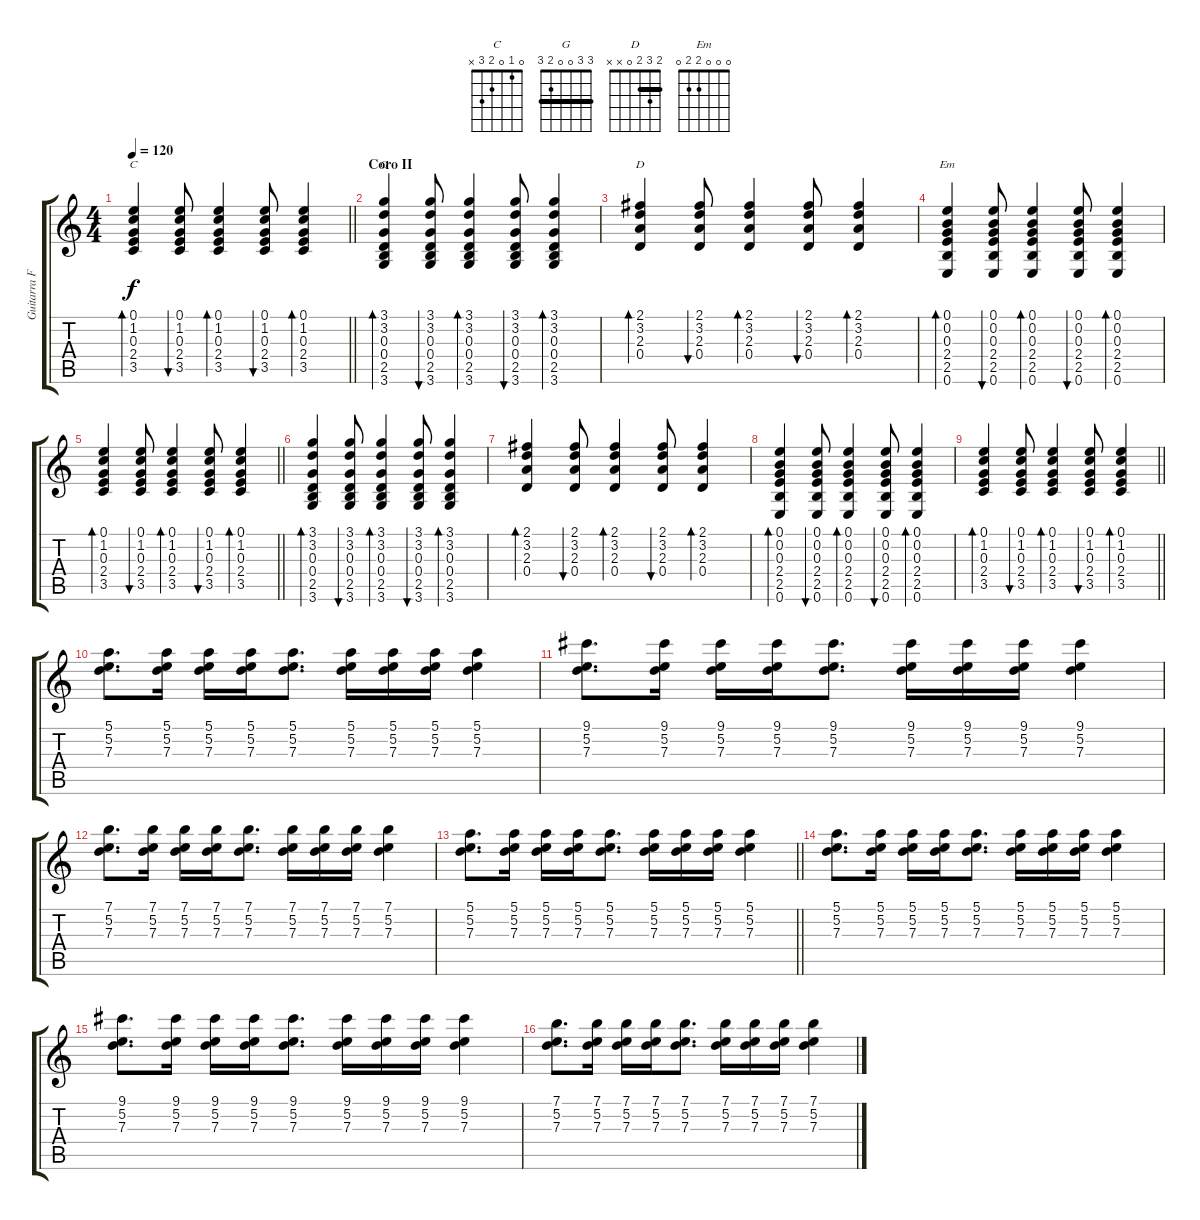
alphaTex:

\track ("Guitarra Fondo" "Guitarra F") {instrument electricguitarjazz}
\staff {score tabs}
\tuning (E4 B3 G3 D3 A2 E2) {hide}
\chord ("C" 0 1 0 2 3 x)
\chord ("G" 3 3 0 0 2 3) {barre 3}
\chord ("D" 2 3 2 0 x x) {barre 2}
\chord ("Em" 0 0 0 2 2 0)
\ts (4 4)
\tempo 120
\clef g2
\barLineRight lightlight
\ks c
(0.1 1.2 0.3 2.4 3.5).4{bd 60 ch "C" dy f} (0.1 1.2 0.3 2.4 3.5).8{bu 60} (0.1 1.2 0.3 2.4 3.5).4{bd 60} (0.1 1.2 0.3 2.4 3.5).8{bu 60} (0.1 1.2 0.3 2.4 3.5).4{bd 60} |
\section ("" "Coro II")
(3.1 3.2 0.3 0.4 2.5 3.6).4{bd 60 ch "G"} (3.1 3.2 0.3 0.4 2.5 3.6).8{bu 60} (3.1 3.2 0.3 0.4 2.5 3.6).4{bd 60} (3.1 3.2 0.3 0.4 2.5 3.6).8{bu 60} (3.1 3.2 0.3 0.4 2.5 3.6).4{bd 60} |
(2.1 3.2 2.3 0.4).4{bd 60 ch "D"} (2.1 3.2 2.3 0.4).8{bu 60} (2.1 3.2 2.3 0.4).4{bd 60} (2.1 3.2 2.3 0.4).8{bu 60} (2.1 3.2 2.3 0.4).4{bd 60} |
(0.1 0.2 0.3 2.4 2.5 0.6).4{bd 60 ch "Em"} (0.1 0.2 0.3 2.4 2.5 0.6).8{bu 60} (0.1 0.2 0.3 2.4 2.5 0.6).4{bd 60} (0.1 0.2 0.3 2.4 2.5 0.6).8{bu 60} (0.1 0.2 0.3 2.4 2.5 0.6).4{bd 60} |
\barLineRight lightlight
(0.1 1.2 0.3 2.4 3.5).4{bd 60} (0.1 1.2 0.3 2.4 3.5).8{bu 60} (0.1 1.2 0.3 2.4 3.5).4{bd 60} (0.1 1.2 0.3 2.4 3.5).8{bu 60} (0.1 1.2 0.3 2.4 3.5).4{bd 60} |
(3.1 3.2 0.3 0.4 2.5 3.6).4{bd 60} (3.1 3.2 0.3 0.4 2.5 3.6).8{bu 60} (3.1 3.2 0.3 0.4 2.5 3.6).4{bd 60} (3.1 3.2 0.3 0.4 2.5 3.6).8{bu 60} (3.1 3.2 0.3 0.4 2.5 3.6).4{bd 60} |
(2.1 3.2 2.3 0.4).4{bd 60} (2.1 3.2 2.3 0.4).8{bu 60} (2.1 3.2 2.3 0.4).4{bd 60} (2.1 3.2 2.3 0.4).8{bu 60} (2.1 3.2 2.3 0.4).4{bd 60} |
(0.1 0.2 0.3 2.4 2.5 0.6).4{bd 60} (0.1 0.2 0.3 2.4 2.5 0.6).8{bu 60} (0.1 0.2 0.3 2.4 2.5 0.6).4{bd 60} (0.1 0.2 0.3 2.4 2.5 0.6).8{bu 60} (0.1 0.2 0.3 2.4 2.5 0.6).4{bd 60} |
\barLineRight lightlight
(0.1 1.2 0.3 2.4 3.5).4{bd 60} (0.1 1.2 0.3 2.4 3.5).8{bu 60} (0.1 1.2 0.3 2.4 3.5).4{bd 60} (0.1 1.2 0.3 2.4 3.5).8{bu 60} (0.1 1.2 0.3 2.4 3.5).4{bd 60} |
(5.1 5.2 7.3).8{d volume 10} (5.1 5.2 7.3).16 (5.1 5.2 7.3).16 (5.1 5.2 7.3).16 (5.1 5.2 7.3).8{d} (5.1 5.2 7.3).16 (5.1 5.2 7.3).16 (5.1 5.2 7.3).16 (5.1 5.2 7.3).4 |
(9.1 5.2 7.3).8{d} (9.1 5.2 7.3).16 (9.1 5.2 7.3).16 (9.1 5.2 7.3).16 (9.1 5.2 7.3).8{d} (9.1 5.2 7.3).16 (9.1 5.2 7.3).16 (9.1 5.2 7.3).16 (9.1 5.2 7.3).4 |
(7.1 5.2 7.3).8{d} (7.1 5.2 7.3).16 (7.1 5.2 7.3).16 (7.1 5.2 7.3).16 (7.1 5.2 7.3).8{d} (7.1 5.2 7.3).16 (7.1 5.2 7.3).16 (7.1 5.2 7.3).16 (7.1 5.2 7.3).4 |
\barLineRight lightlight
(5.1 5.2 7.3).8{d} (5.1 5.2 7.3).16 (5.1 5.2 7.3).16 (5.1 5.2 7.3).16 (5.1 5.2 7.3).8{d} (5.1 5.2 7.3).16 (5.1 5.2 7.3).16 (5.1 5.2 7.3).16 (5.1 5.2 7.3).4 |
(5.1 5.2 7.3).8{d} (5.1 5.2 7.3).16 (5.1 5.2 7.3).16 (5.1 5.2 7.3).16 (5.1 5.2 7.3).8{d} (5.1 5.2 7.3).16 (5.1 5.2 7.3).16 (5.1 5.2 7.3).16 (5.1 5.2 7.3).4 |
(9.1 5.2 7.3).8{d} (9.1 5.2 7.3).16 (9.1 5.2 7.3).16 (9.1 5.2 7.3).16 (9.1 5.2 7.3).8{d} (9.1 5.2 7.3).16 (9.1 5.2 7.3).16 (9.1 5.2 7.3).16 (9.1 5.2 7.3).4 |
(7.1 5.2 7.3).8{d} (7.1 5.2 7.3).16 (7.1 5.2 7.3).16 (7.1 5.2 7.3).16 (7.1 5.2 7.3).8{d} (7.1 5.2 7.3).16 (7.1 5.2 7.3).16 (7.1 5.2 7.3).16 (7.1 5.2 7.3).4
